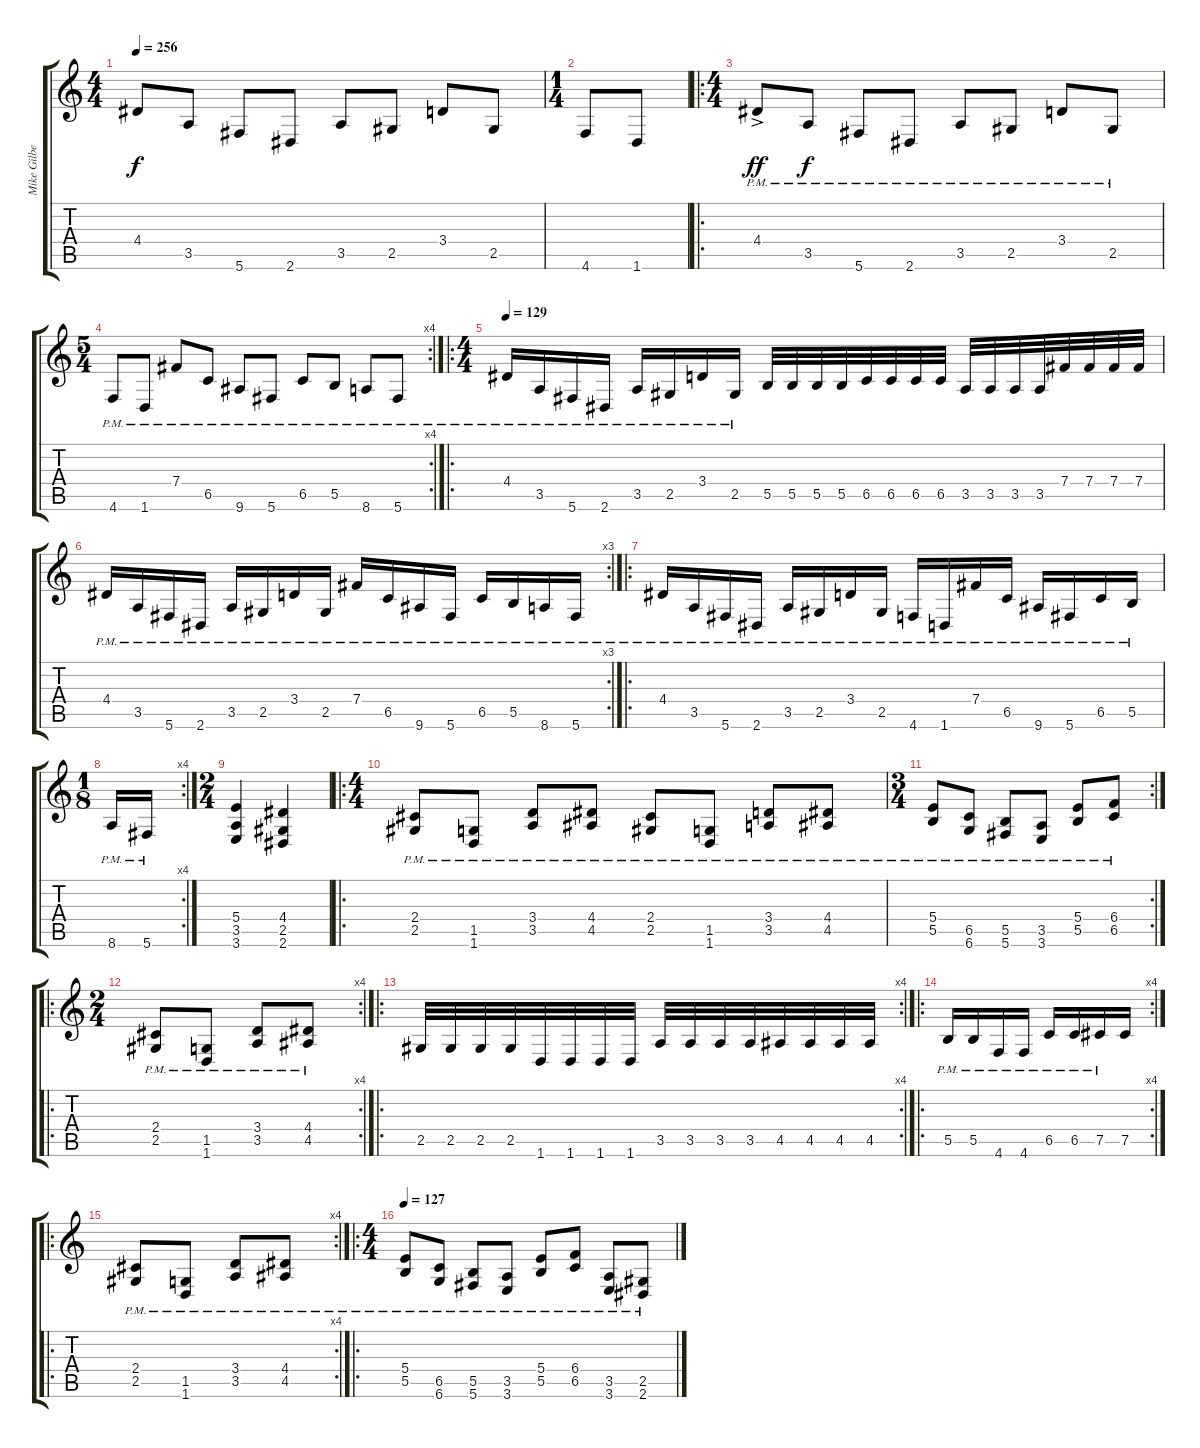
\track ("Mike Gilbert" "Mike Gilbe") {instrument distortionguitar}
\staff {score tabs}
\tuning (Db4 Ab3 E3 B2 Gb2 Db2) {hide}
\ts (4 4)
\tempo 256
\clef g2
\ks c
4.4.8{dy f} 3.5.8 5.6.8 2.6.8 3.5.8 2.5.8 3.4.8 2.5.8 |
\ts (1 4)
4.6.8 1.6.8 |
\ro
\ts (4 4)
4.4{ac pm}.8{dy ff} 3.5{pm}.8{dy f} 5.6{pm}.8 2.6{pm}.8 3.5{pm}.8 2.5{pm}.8 3.4{pm}.8 2.5{pm}.8 |
\rc 4
\ts (5 4)
4.6{pm}.8 1.6{pm}.8 7.4{pm}.8 6.5{pm}.8 9.6{pm}.8 5.6{pm}.8 6.5{pm}.8 5.5{pm}.8 8.6{pm}.8 5.6{pm}.8 |
\ro
\ts (4 4)
\tempo 129
4.4{pm}.16 3.5{pm}.16 5.6{pm}.16 2.6{pm}.16 3.5{pm}.16 2.5{pm}.16 3.4{pm}.16 2.5{pm}.16 5.5.32 5.5.32 5.5.32 5.5.32 6.5.32 6.5.32 6.5.32 6.5.32 3.5.32 3.5.32 3.5.32 3.5.32 7.4.32 7.4.32 7.4.32 7.4.32 |
\rc 3
4.4{pm}.16 3.5{pm}.16 5.6{pm}.16 2.6{pm}.16 3.5{pm}.16 2.5{pm}.16 3.4{pm}.16 2.5{pm}.16 7.4{pm}.16 6.5{pm}.16 9.6{pm}.16 5.6{pm}.16 6.5{pm}.16 5.5{pm}.16 8.6{pm}.16 5.6{pm}.16 |
\ro
4.4{pm}.16 3.5{pm}.16 5.6{pm}.16 2.6{pm}.16 3.5{pm}.16 2.5{pm}.16 3.4{pm}.16 2.5{pm}.16 4.6{pm}.16 1.6{pm}.16 7.4{pm}.16 6.5{pm}.16 9.6{pm}.16 5.6{pm}.16 6.5{pm}.16 5.5{pm}.16 |
\rc 4
\ts (1 8)
8.6{pm}.16 5.6{pm}.16 |
\ts (2 4)
(5.4 3.5 3.6).4 (4.4 2.5 2.6).4 |
\ro
\ts (4 4)
(2.4{pm} 2.5{pm}).8 (1.5{pm} 1.6{pm}).8 (3.4{pm} 3.5{pm}).8 (4.4{pm} 4.5{pm}).8 (2.4{pm} 2.5{pm}).8 (1.5{pm} 1.6{pm}).8 (3.4{pm} 3.5{pm}).8 (4.4{pm} 4.5{pm}).8 |
\rc 2
\ts (3 4)
(5.4{pm} 5.5{pm}).8 (6.5{pm} 6.6{pm}).8 (5.5{pm} 5.6{pm}).8 (3.5{pm} 3.6{pm}).8 (5.4{pm} 5.5{pm}).8 (6.4{pm} 6.5{pm}).8 |
\ro
\rc 4
\ts (2 4)
(2.4{pm} 2.5{pm}).8 (1.5{pm} 1.6{pm}).8 (3.4{pm} 3.5{pm}).8 (4.4{pm} 4.5{pm}).8 |
\ro
\rc 4
2.5.32 2.5.32 2.5.32 2.5.32 1.6.32 1.6.32 1.6.32 1.6.32 3.5.32 3.5.32 3.5.32 3.5.32 4.5.32 4.5.32 4.5.32 4.5.32 |
\ro
\rc 4
5.5{pm}.16 5.5{pm}.16 4.6{pm}.16 4.6{pm}.16 6.5{pm}.16 6.5{pm}.16 7.5{pm}.16 7.5.16 |
\ro
\rc 4
(2.4{pm} 2.5{pm}).8 (1.5{pm} 1.6{pm}).8 (3.4{pm} 3.5{pm}).8 (4.4{pm} 4.5{pm}).8 |
\ro
\ts (4 4)
\tempo 127
(5.4{pm} 5.5{pm}).8 (6.5{pm} 6.6{pm}).8 (5.5{pm} 5.6{pm}).8 (3.5{pm} 3.6{pm}).8 (5.4{pm} 5.5{pm}).8 (6.4{pm} 6.5{pm}).8 (3.5{pm} 3.6{pm}).8 (2.5{pm} 2.6{pm}).8
